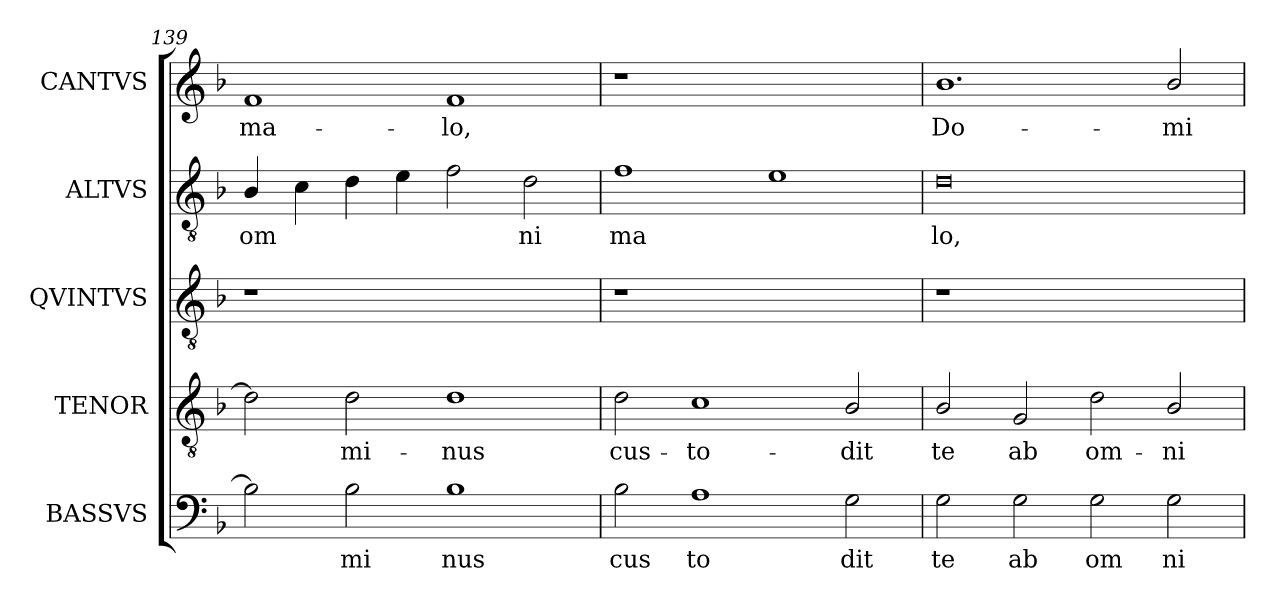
**kern	**text	**kern	**text	**kern	**kern	**text	**kern	**text
*part5	*part5	*part4	*part4	*part3	*part2	*part2	*part1	*part1
*staff5	*staff5	*staff4	*staff4	*staff3	*staff2	*staff2	*staff1	*staff1
*I"BASSVS	*	*I"TENOR	*	*I"QVINTVS	*I"ALTVS	*	*I"CANTVS	*
!!LO:LB:g=z
*clefF4	*	*clefGv2	*	*clefGv2	*clefGv2	*	*clefG2	*
*ITrd-3c-5	*	*ITrd-3c-5	*	*ITrd-3c-5	*ITrd-3c-5	*	*	*
*k[b-e-]	*	*k[b-e-]	*	*k[b-e-]	*k[b-e-]	*	*k[b-]	*
*B-:	*	*B-:	*	*B-:	*B-:	*	*F:	*
=139	=139	=139	=139	=139	=139	=139	=139	=139
!	!LO:LY:b:cj	!	!LO:LY:b:cj	!	!	!LO:LY:b:cj	!	!LO:LY:b:cj
2e-\]	.	2g\]	.	1r	4e-/	om	1f	ma-
!	!	!	!	!	!	!LO:LY:b:cj	!	!
.	.	.	.	.	4f\	.	.	.
!	!LO:LY:b:cj	!	!LO:LY:b:cj	!	!	!LO:LY:b:cj	!	!
2e-\	mi	2g\	mi-	.	4g\	.	.	.
!	!	!	!	!	!	!LO:LY:b:cj	!	!
.	.	.	.	.	4a\	.	.	.
!	!LO:LY:b:cj	!	!LO:LY:b:cj	!	!	!LO:LY:b:cj	!	!LO:LY:b:cj
1e-	nus	1g	-nus	1ryy	2b-\	.	1f	-lo,
!	!	!	!	!	!	!LO:LY:b:cj	!	!
.	.	.	.	.	2g\	ni	.	.
=140	=140	=140	=140	=140	=140	=140	=140	=140
!	!LO:LY:b:cj	!	!LO:LY:b:cj	!	!	!LO:LY:b:cj	!	!
2e-\	cus	2g\	cus-	1r	1b-	ma	1r	.
!	!LO:LY:b:cj	!	!LO:LY:b:cj	!	!	!	!	!
1d	to	1f	-to-	.	.	.	.	.
!	!	!	!	!	!	!LO:LY:b:cj	!	!
.	.	.	.	1ryy	1a	.	1ryy	.
!	!LO:LY:b:cj	!	!LO:LY:b:cj	!	!	!	!	!
2c\	dit	2e-/	-dit	.	.	.	.	.
=141	=141	=141	=141	=141	=141	=141	=141	=141
!	!LO:LY:b:cj	!	!LO:LY:b:cj	!	!	!LO:LY:b:cj	!	!LO:LY:b:cj
2c\	te	2e-/	te	1r	0g	lo,	1.b-	Do-
!	!LO:LY:b:cj	!	!LO:LY:b:cj	!	!	!	!	!
2c\	ab	2c/	ab	.	.	.	.	.
!	!LO:LY:b:cj	!	!LO:LY:b:cj	!	!	!	!	!
2c\	om	2g\	om-	1ryy	.	.	.	.
!	!LO:LY:b:cj	!	!LO:LY:b:cj	!	!	!	!	!LO:LY:b:cj
2c\	ni	2e-/	-ni	.	.	.	2b-/	-mi-
=	=	=	=	=	=	=	=	=
*-	*-	*-	*-	*-	*-	*-	*-	*-
